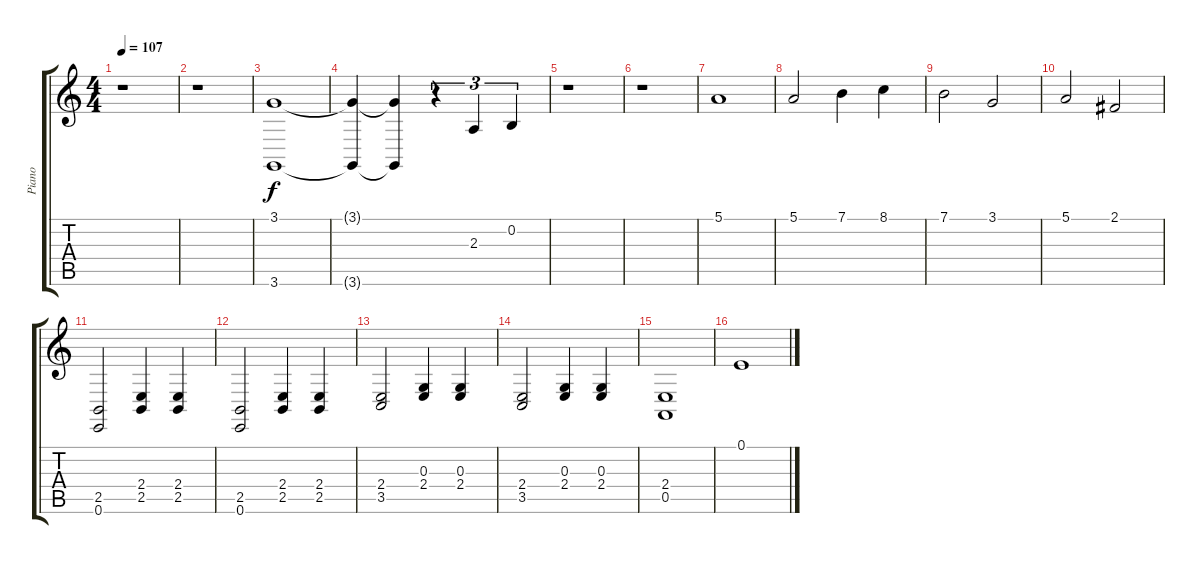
\track ("Piano" "Piano") {instrument acousticgrandpiano}
\staff {score tabs}
\tuning (E4 B3 G3 D3 A2 E2) {hide}
\ts (4 4)
\tempo 107
\clef g2
\ks c
r.1{dy f} |
r.1 |
(3.1 3.6).1 |
(3.1{t} 3.6{t}).4 (3.1{t} 3.6{t}).4 r.4{tu (3 2)} 2.3.4{tu (3 2)} 0.2.4{tu (3 2)} |
r.1 |
r.1 |
5.1.1 |
5.1.2 7.1.4 8.1.4 |
7.1.2 3.1.2 |
5.1.2 2.1.2 |
(2.5 0.6).2 (2.4 2.5).4 (2.4 2.5).4 |
(2.5 0.6).2 (2.4 2.5).4 (2.4 2.5).4 |
(2.4 3.5).2 (0.3 2.4).4 (0.3 2.4).4 |
(2.4 3.5).2 (0.3 2.4).4 (0.3 2.4).4 |
(2.4 0.5).1 |
0.1.1
